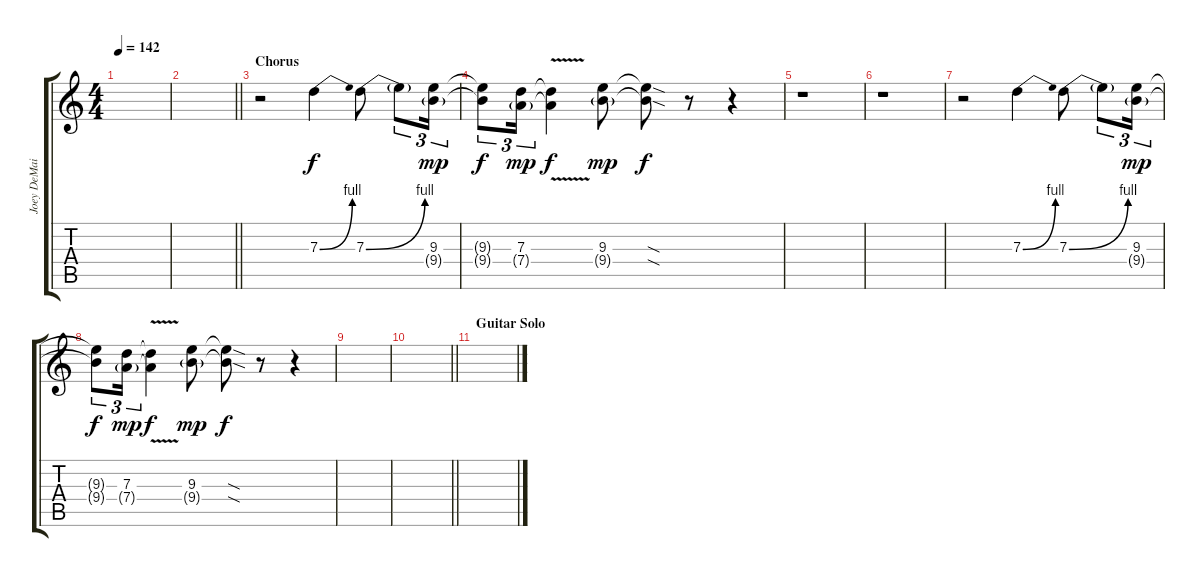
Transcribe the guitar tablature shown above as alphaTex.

\track ("Joey DeMaio-Chorus" "Joey DeMai") {instrument distortionguitar}
\staff {score tabs}
\tuning (E4 B3 G3 D3 A2 E2) {hide}
\ts (4 4)
\tempo 142
\clef g2
\ks c
|
\barLineRight lightlight
|
\section ("" "Chorus")
r.2 7.3{be (bend 0 0 60 4)}.4 7.3{be (bend 0 0 60 4)}.8 7.3{t}.8{tu (3 2)} (9.3 9.4{g}).16{tu (3 2) dy mp} |
(9.3{t} 9.4{t}).8{tu (3 2) dy f} (7.3 7.4{g}).16{tu (3 2) dy mp} (7.3{v t} 7.4{v t}).4{dy f} (9.3 9.4{g}).8{dy mp} (9.3{sod t} 9.4{sod t}).8{dy f} r.8 r.4 |
r.1 |
r.1 |
r.2 7.3{be (bend 0 0 60 4)}.4 7.3{be (bend 0 0 60 4)}.8 7.3{t}.8{tu (3 2)} (9.3 9.4{g}).16{tu (3 2) dy mp} |
(9.3{t} 9.4{t}).8{tu (3 2) dy f} (7.3 7.4{g}).16{tu (3 2) dy mp} (7.3{v t} 7.4{v t}).4{dy f} (9.3 9.4{g}).8{dy mp} (9.3{sod t} 9.4{sod t}).8{dy f} r.8 r.4 |
|
\barLineRight lightlight
|
\section ("" "Guitar Solo")
